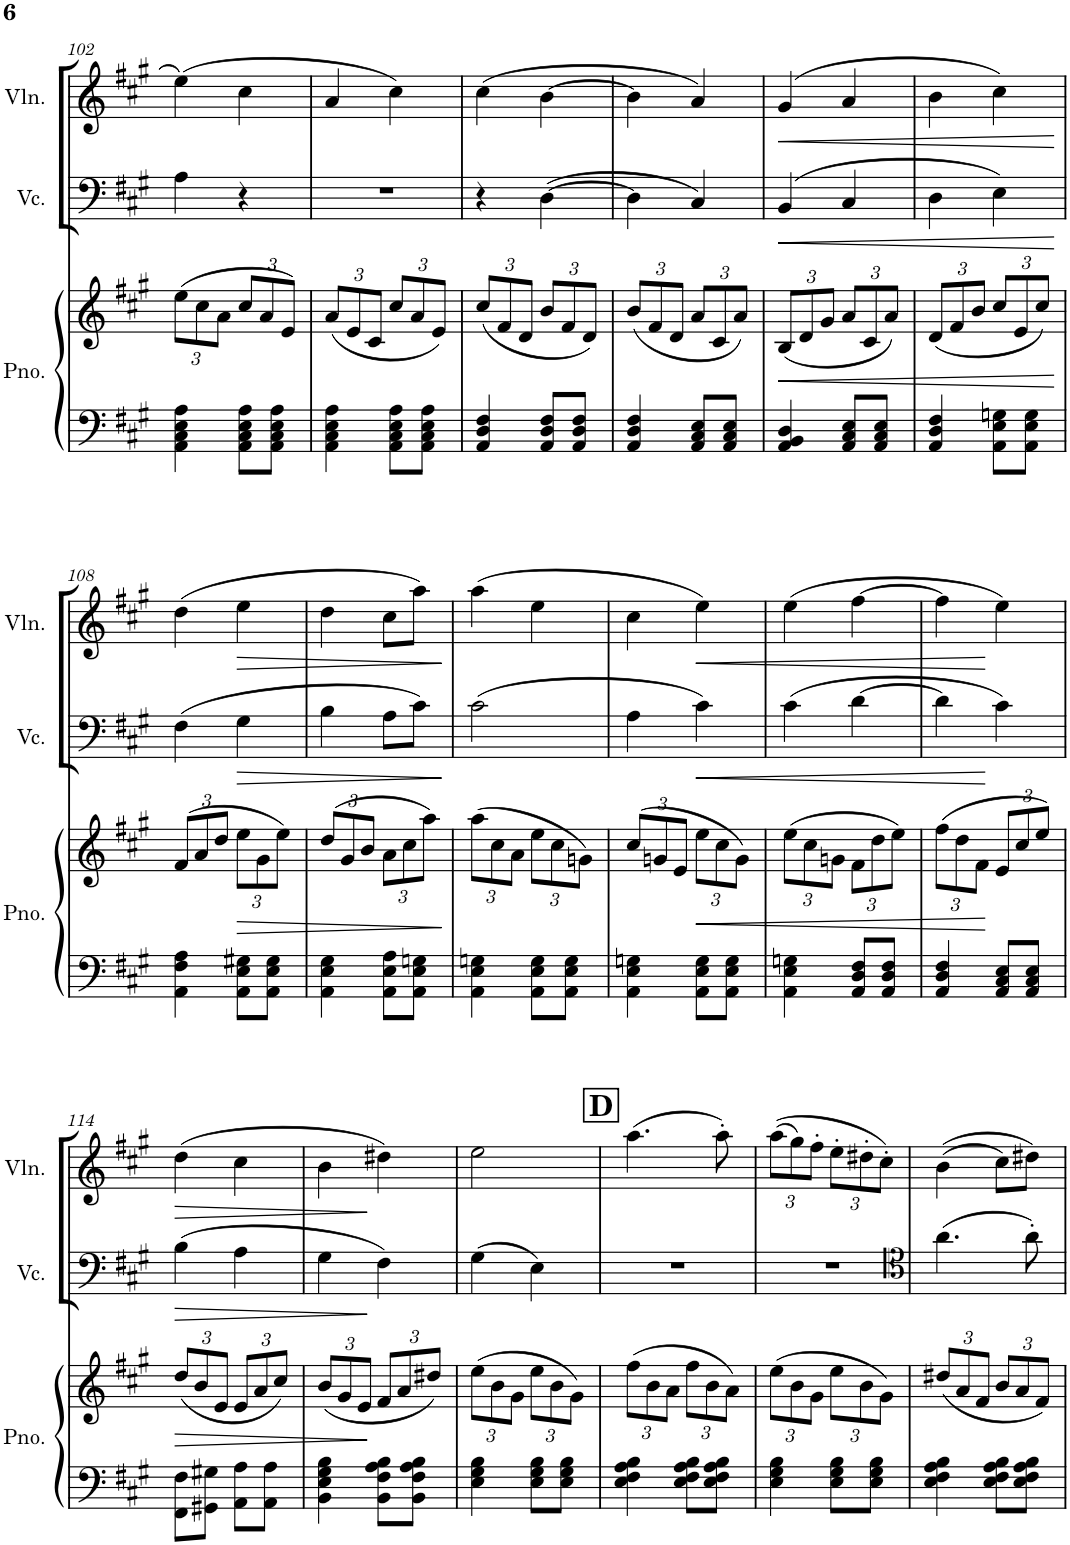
**kern	**kern	**dynam	**kern	**dynam	**kern	**dynam
*part3	*part3	*part3	*part2	*part2	*part1	*part1
*staff4	*staff3	*staff3/4	*staff2	*staff2	*staff1	*staff1
*I"PIANO.	*	*	*I"VIOLONCELLE.	*	*I"VIOLON.	*
*I'Pno.	*	*	*I'Vc.	*	*I'Vln.	*
!!LO:PB:g=z
*clefF4	*clefG2	*	*clefF4	*	*clefG2	*
*k[f#c#g#]	*k[f#c#g#]	*	*k[f#c#g#]	*	*k[f#c#g#]	*
*M2/4	*M2/4	*	*M2/4	*	*M2/4	*
*	*Xbrackettup	*	*	*	*	*
=102	=102	=102	=102	=102	=102	=102
4AA\ 4C#\ 4E\ 4A\	(12ee\L	.	4A\	.	(4ee\	.
.	12cc#\	.	.	.	.	.
.	12a\J	.	.	.	.	.
8AA\ 8C#\ 8E\ 8A\L	12cc#/L	.	4r	.	4cc#\	.
.	12a/	.	.	.	.	.
8AA\ 8C#\ 8E\ 8A\J	.	.	.	.	.	.
.	12e/J)	.	.	.	.	.
=103	=103	=103	=103	=103	=103	=103
4AA\ 4C#\ 4E\ 4A\	(12a/L	.	2r	.	4a/	.
.	12e/	.	.	.	.	.
.	12c#/J	.	.	.	.	.
8AA\ 8C#\ 8E\ 8A\L	12cc#/L	.	.	.	4cc#\)	.
.	12a/	.	.	.	.	.
8AA\ 8C#\ 8E\ 8A\J	.	.	.	.	.	.
.	12e/J)	.	.	.	.	.
=104	=104	=104	=104	=104	=104	=104
4AA/ 4D/ 4F#/	(12cc#/L	.	4r	.	(4cc#\	.
.	12f#/	.	.	.	.	.
.	12d/J	.	.	.	.	.
8AA/ 8D/ 8F#/L	12b/L	.	([4D\	.	[4b\	.
.	12f#/	.	.	.	.	.
8AA/ 8D/ 8F#/J	.	.	.	.	.	.
.	12d/J)	.	.	.	.	.
=105	=105	=105	=105	=105	=105	=105
4AA/ 4D/ 4F#/	(12b/L	.	4D\]	.	4b\]	.
.	12f#/	.	.	.	.	.
.	12d/J	.	.	.	.	.
8AA/ 8C#/ 8E/L	12a/L	.	4C#/)	.	4a/)	.
.	12c#/	.	.	.	.	.
8AA/ 8C#/ 8E/J	.	.	.	.	.	.
.	12a/J)	.	.	.	.	.
=106	=106	=106	=106	=106	=106	=106
!	!	!LO:HP:b	!	!LO:HP:b	!	!LO:HP:b
4AA/ 4BB/ 4D/	(12B/L	<	(4BB/	<	(4g#/	<
.	12d/	.	.	.	.	.
.	12g#/J	.	.	.	.	.
8AA/ 8C#/ 8E/L	12a/L	.	4C#/	.	4a/	.
.	12c#/	.	.	.	.	.
8AA/ 8C#/ 8E/J	.	.	.	.	.	.
.	12a/J)	.	.	.	.	.
=107	=107	=107	=107	=107	=107	=107
4AA/ 4D/ 4F#/	(12d/L	.	4D\	.	4b\	.
.	12f#/	.	.	.	.	.
.	12b/J	.	.	.	.	.
8AA\ 8E\ 8Gn\L	12cc#/L	.	4E\)	.	4cc#\)	.
.	12e/	.	.	.	.	.
8AA\ 8E\ 8G\J	.	.	.	.	.	.
.	12cc#/J)	.	.	.	.	.
.	.	[	.	[	.	[
!!LO:LB:g=z
=108	=108	=108	=108	=108	=108	=108
4AA\ 4F#\ 4A\	(12f#/L	.	(4F#\	.	(4dd\	.
.	12a/	.	.	.	.	.
.	12dd/J	.	.	.	.	.
!	!	!LO:HP:b	!	!LO:HP:b	!	!LO:HP:b
8AA\ 8E\ 8G#X\L	12ee\L	>	4G#\	>	4ee\	>
.	12g#\	.	.	.	.	.
8AA\ 8E\ 8G#\J	.	.	.	.	.	.
.	12ee\J)	.	.	.	.	.
=109	=109	=109	=109	=109	=109	=109
4AA\ 4E\ 4G#\	(12dd/L	.	4B\	.	4dd\	.
.	12g#/	.	.	.	.	.
.	12b/J	.	.	.	.	.
8AA\ 8E\ 8A\L	12a\L	.	8A\L	.	8cc#\L	.
.	12cc#\	.	.	.	.	.
8AA\ 8E\ 8Gn\J	.	.	8c#\J)	.	8aa\J)	.
.	12aa\J)	.	.	.	.	.
.	.	]	.	]	.	]
=110	=110	=110	=110	=110	=110	=110
4AA\ 4E\ 4Gn\	(12aa\L	.	(2c#\	.	(4aa\	.
.	12cc#\	.	.	.	.	.
.	12a\J	.	.	.	.	.
8AA\ 8E\ 8G\L	12ee\L	.	.	.	4ee\	.
.	12cc#\	.	.	.	.	.
8AA\ 8E\ 8G\J	.	.	.	.	.	.
.	12gn\J)	.	.	.	.	.
=111	=111	=111	=111	=111	=111	=111
4AA\ 4E\ 4Gn\	(12cc#/L	.	4A\	.	4cc#\	.
.	12gn/	.	.	.	.	.
.	12e/J	.	.	.	.	.
!	!	!LO:HP:b	!	!LO:HP:b	!	!LO:HP:b
8AA\ 8E\ 8G\L	12ee\L	<	4c#\)	<	4ee\)	<
.	12cc#\	.	.	.	.	.
8AA\ 8E\ 8G\J	.	.	.	.	.	.
.	12g\J)	.	.	.	.	.
=112	=112	=112	=112	=112	=112	=112
4AA\ 4E\ 4Gn\	(12ee\L	.	(4c#\	.	(4ee\	.
.	12cc#\	.	.	.	.	.
.	12gn\J	.	.	.	.	.
8AA/ 8D/ 8F#/L	12f#\L	.	[4d\	.	[4ff#\	.
.	12dd\	.	.	.	.	.
8AA/ 8D/ 8F#/J	.	.	.	.	.	.
.	12ee\J)	.	.	.	.	.
=113	=113	=113	=113	=113	=113	=113
4AA/ 4D/ 4F#/	(12ff#\L	.	4d\]	.	4ff#\]	.
.	12dd\	.	.	.	.	.
.	12f#\J	.	.	.	.	.
8AA/ 8C#/ 8E/L	12e/L	[	4c#\)	[	4ee\)	[
.	12cc#/	.	.	.	.	.
8AA/ 8C#/ 8E/J	.	.	.	.	.	.
.	12ee/J)	.	.	.	.	.
!!LO:LB:g=z
=114	=114	=114	=114	=114	=114	=114
!	!	!	!	!LO:HP:b	!	!LO:HP:b
8FF#\ 8F#\L	(12dd/L	.	(4B\	>	(4dd\	>
.	12b/	.	.	.	.	.
8GG#X\ 8G#X\J	.	.	.	.	.	.
.	12e/J	.	.	.	.	.
8AA\ 8A\L	12e/L	.	4A\	.	4cc#\	.
.	12a/	.	.	.	.	.
8AA\ 8A\J	.	.	.	.	.	.
.	12cc#/J)	.	.	.	.	.
=115	=115	=115	=115	=115	=115	=115
4BB\ 4E\ 4G#\ 4B\	(12b/L	.	4G#\	.	4b\	.
.	12g#/	.	.	.	.	.
.	12e/J	.	.	.	.	.
8BB\ 8F#\ 8A\ 8B\L	12f#/L	.	4F#\)	]	4dd#X\)	]
.	12a/	.	.	.	.	.
8BB\ 8F#\ 8A\ 8B\J	.	.	.	.	.	.
.	12dd#X/J)	.	.	.	.	.
=116	=116	=116	=116	=116	=116	=116
4E\ 4G#\ 4B\	(12ee\L	.	(4G#\	.	2ee\	.
.	12b\	.	.	.	.	.
.	12g#\J	.	.	.	.	.
8E\ 8G#\ 8B\L	12ee\L	.	4E\)	.	.	.
.	12b\	.	.	.	.	.
8E\ 8G#\ 8B\J	.	.	.	.	.	.
.	12g#\J)	.	.	.	.	.
!!LO:REH:place=s1:a:B:cj:fs=14:t=D
=117	=117	=117	=117	=117	=117	=117
4E\ 4F#\ 4A\ 4B\	(12ff#\L	.	2r	.	(4.aa\	.
.	12b\	.	.	.	.	.
.	12a\J	.	.	.	.	.
8E\ 8F#\ 8A\ 8B\L	12ff#\L	.	.	.	.	.
.	12b\	.	.	.	.	.
8E\ 8F#\ 8A\ 8B\J	.	.	.	.	8aa'\)	.
.	12a\J)	.	.	.	.	.
=118	=118	=118	=118	=118	=118	=118
*	*	*	*	*	*Xbrackettup	*
4E\ 4G#\ 4B\	(12ee\L	.	2r	.	((12aa\L	.
.	12b\	.	.	.	12gg#\)	.
.	12g#\J	.	.	.	12ff#'\J	.
8E\ 8G#\ 8B\L	12ee\L	.	.	.	12ee'\L	.
.	12b\	.	.	.	12dd#X'\	.
8E\ 8G#\ 8B\J	.	.	.	.	.	.
.	12g#\J)	.	.	.	12cc#'\J)	.
=119	=119	=119	=119	=119	=119	=119
*	*	*	*clefC4	*	*	*
4E\ 4F#\ 4A\ 4B\	(12dd#X/L	.	(4.a\	.	((4b\	.
.	12a/	.	.	.	.	.
.	12f#/J	.	.	.	.	.
8E\ 8F#\ 8A\ 8B\L	12b/L	.	.	.	8cc#\L)	.
.	12a/	.	.	.	.	.
8E\ 8F#\ 8A\ 8B\J	.	.	8a'\)	.	8dd#X\J)	.
.	12f#/J)	.	.	.	.	.
=	=	=	=	=	=	=
*-	*-	*-	*-	*-	*-	*-
